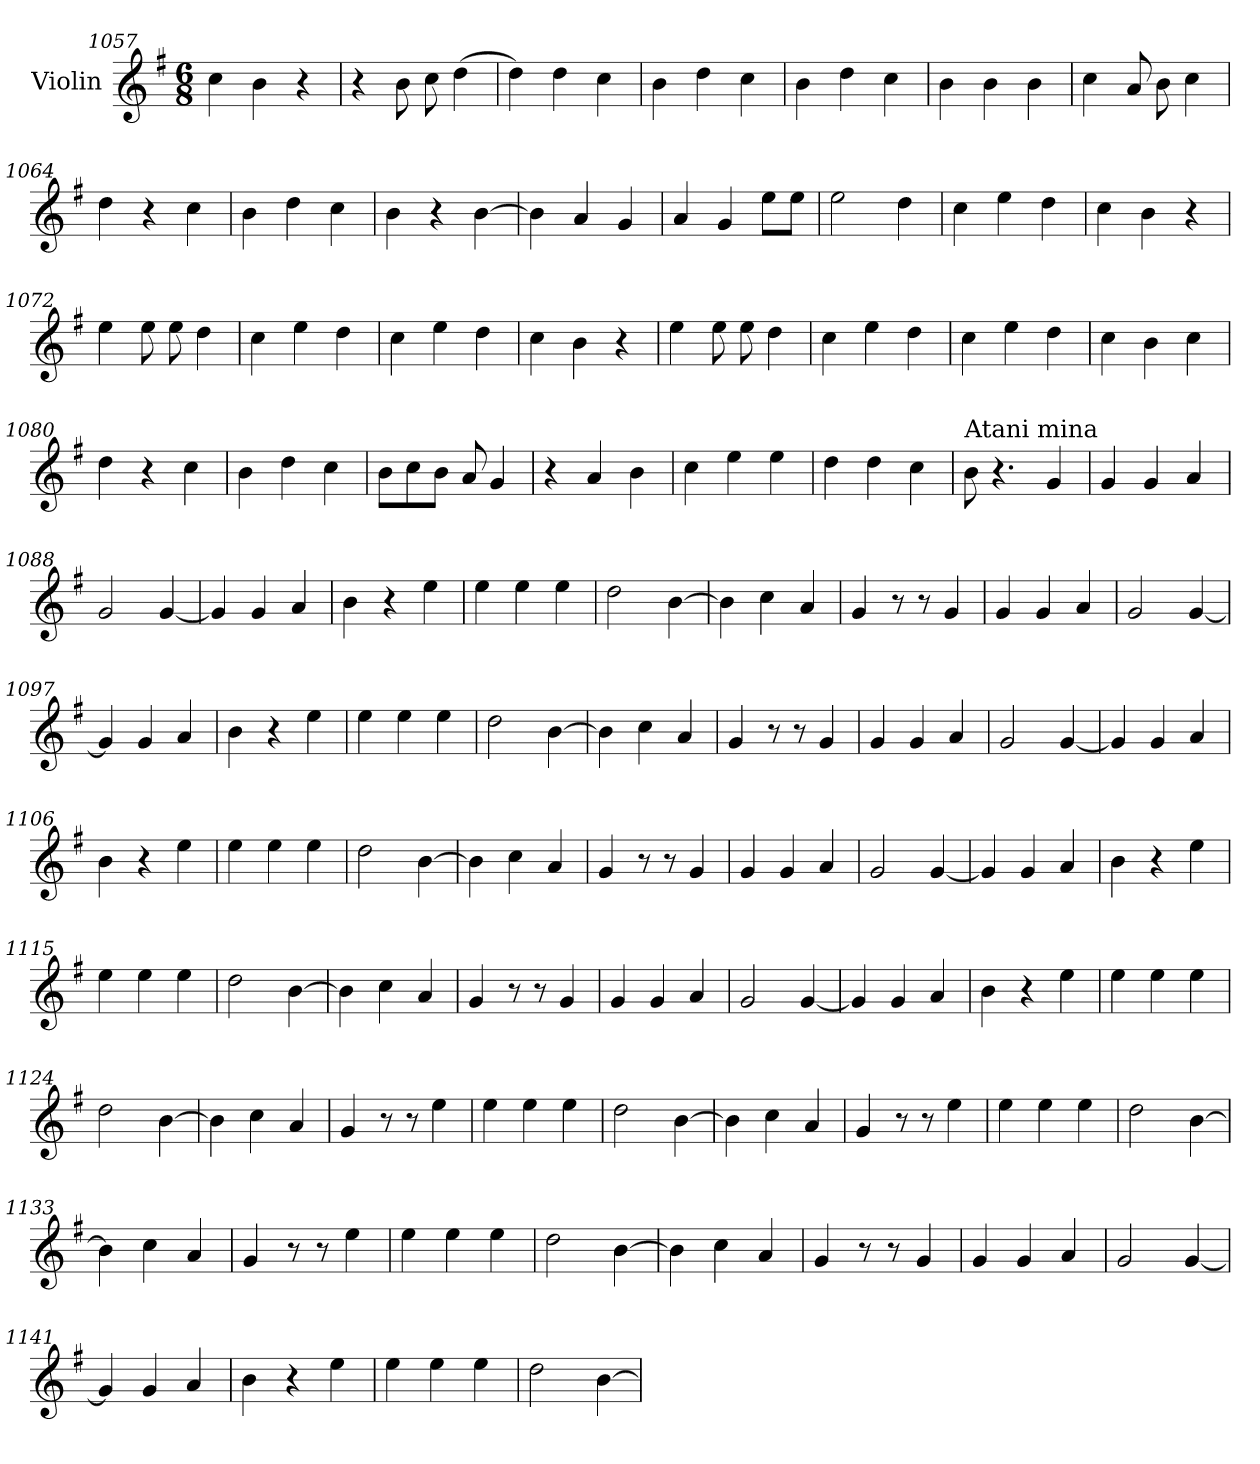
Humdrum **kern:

**kern
*part1
*staff1
*I"Violin
*clefG2
*k[f#]
*G:
*M6/8
=1057
4cc\
4b\
4r
=1058
4r
8b\
8cc\
(>4dd\
=1059
4dd\)
4dd\
4cc\
=1060
4b\
4dd\
4cc\
=1061
4b\
4dd\
4cc\
!!LO:PB:g=z
=1062
4b\
4b\
4b\
=1063
4cc\
8a/
8b\
4cc\
=1064
4dd\
4r
4cc\
=1065
4b\
4dd\
4cc\
=1066
4b\
4r
[4b\
=1067
4b\]
4a/
4g/
=1068
4a/
4g/
8ee\L
8ee\J
!!LO:LB:g=z
=1069
2ee\
4dd\
=1070
4cc\
4ee\
4dd\
=1071
4cc\
4b\
4r
=1072
4ee\
8ee\
8ee\
4dd\
=1073
4cc\
4ee\
4dd\
=1074
4cc\
4ee\
4dd\
=1075
4cc\
4b\
4r
!!LO:LB:g=z
=1076
4ee\
8ee\
8ee\
4dd\
=1077
4cc\
4ee\
4dd\
=1078
4cc\
4ee\
4dd\
=1079
4cc\
4b\
4cc\
=1080
4dd\
4r
4cc\
=1081
4b\
4dd\
4cc\
=1082
8b\L
8cc\
8b\J
8a/
4g/
!!LO:LB:g=z
=1083
4r
4a/
4b\
=1084
4cc\
4ee\
4ee\
=1085
4dd\
4dd\
4cc\
=1086
*MM200
!LO:TX:a:t=Atani mina
8b\
4.r
4g/
=1087
4g/
4g/
4a/
=1088
2g/
[4g/
=1089
4g/]
4g/
4a/
!!LO:LB:g=z
=1090
4b\
4r
4ee\
=1091
4ee\
4ee\
4ee\
=1092
2dd\
[4b\
=1093
4b\]
4cc\
4a/
=1094
4g/
8r
8r
4g/
=1095
4g/
4g/
4a/
=1096
2g/
[4g/
!!LO:LB:g=z
=1097
4g/]
4g/
4a/
=1098
4b\
4r
4ee\
=1099
4ee\
4ee\
4ee\
=1100
2dd\
[4b\
=1101
4b\]
4cc\
4a/
=1102
4g/
8r
8r
4g/
=1103
4g/
4g/
4a/
!!LO:LB:g=z
=1104
2g/
[4g/
=1105
4g/]
4g/
4a/
=1106
4b\
4r
4ee\
=1107
4ee\
4ee\
4ee\
=1108
2dd\
[4b\
=1109
4b\]
4cc\
4a/
=1110
4g/
8r
8r
4g/
!!LO:LB:g=z
=1111
4g/
4g/
4a/
=1112
2g/
[4g/
=1113
4g/]
4g/
4a/
=1114
4b\
4r
4ee\
=1115
4ee\
4ee\
4ee\
=1116
2dd\
[4b\
=1117
4b\]
4cc\
4a/
!!LO:PB:g=z
=1118
4g/
8r
8r
4g/
=1119
4g/
4g/
4a/
=1120
2g/
[4g/
=1121
4g/]
4g/
4a/
=1122
4b\
4r
4ee\
=1123
4ee\
4ee\
4ee\
=1124
2dd\
[4b\
!!LO:LB:g=z
=1125
4b\]
4cc\
4a/
=1126
4g/
8r
8r
4ee\
=1127
4ee\
4ee\
4ee\
=1128
2dd\
[4b\
=1129
4b\]
4cc\
4a/
=1130
4g/
8r
8r
4ee\
=1131
4ee\
4ee\
4ee\
!!LO:LB:g=z
=1132
2dd\
[4b\
=1133
4b\]
4cc\
4a/
=1134
4g/
8r
8r
4ee\
=1135
4ee\
4ee\
4ee\
=1136
2dd\
[4b\
=1137
4b\]
4cc\
4a/
=1138
4g/
8r
8r
4g/
!!LO:LB:g=z
=1139
4g/
4g/
4a/
=1140
2g/
[4g/
=1141
4g/]
4g/
4a/
=1142
4b\
4r
4ee\
=1143
4ee\
4ee\
4ee\
=1144
2dd\
[4b\
=
*-
